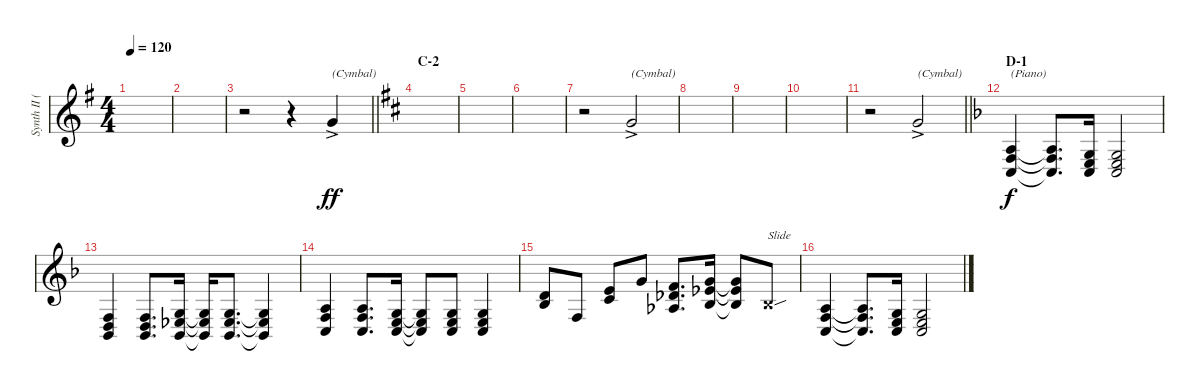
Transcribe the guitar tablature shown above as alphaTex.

\track ("Synth II (1)" "Synth II (") {instrument lead8bassandlead}
\staff {score}
\tuning (E4 B3 G3 D3 A2 E2) {hide}
\ts (4 4)
\tempo 120
\clef g2
\ks g
|
|
\barLineRight lightlight
r.2 r.4 3.1{ac}.4{txt "(Cymbal)" dy ff instrument reversecymbal} |
\section ("" "C-2")
\ks d
|
|
|
r.2 3.1{ac}.2{txt "(Cymbal)"} |
|
|
|
\barLineRight lightlight
r.2 3.1{ac}.2{txt "(Cymbal)"} |
\section ("" "D-1")
\ks f
(2.3 3.4 3.5).4{txt "(Piano)" dy f volume 12 instrument acousticgrandpiano} (2.3{t} 3.4{t} 3.5{t}).8{d} (0.3 2.4 3.5).16 (0.3 2.4 3.5).2 |
(0.4 1.5 13.6).4 (3.4 5.5 6.6).8{d} (0.3 1.4 1.5).16 (0.3{t} 1.4{t} 1.5{t}).16 (0.3 1.4 1.5).8{d} (0.3{t} 1.4{t} 1.5{t}).4 |
(2.3 3.4 3.5).4 (2.3 3.4 3.5).8{d} (0.3 2.4 3.5).16 (0.3{t} 2.4{t} 3.5{t}).8 (0.3 2.4 3.5).8 (0.3 2.4 3.5).4 |
(3.2 3.3).8 3.4.8 (0.1 1.2).8 3.1.8 (1.1 2.2 1.3).8{d} (8.2 3.3 13.4).16 (8.2{t} 3.3{t} 13.4{t}).8 3.3{sou x}.8{txt "Slide"} |
(2.3 3.4 3.5).4 (2.3{t} 3.4{t} 3.5{t}).8{d} (0.3 2.4 3.5).16 (0.3 2.4 3.5).2
